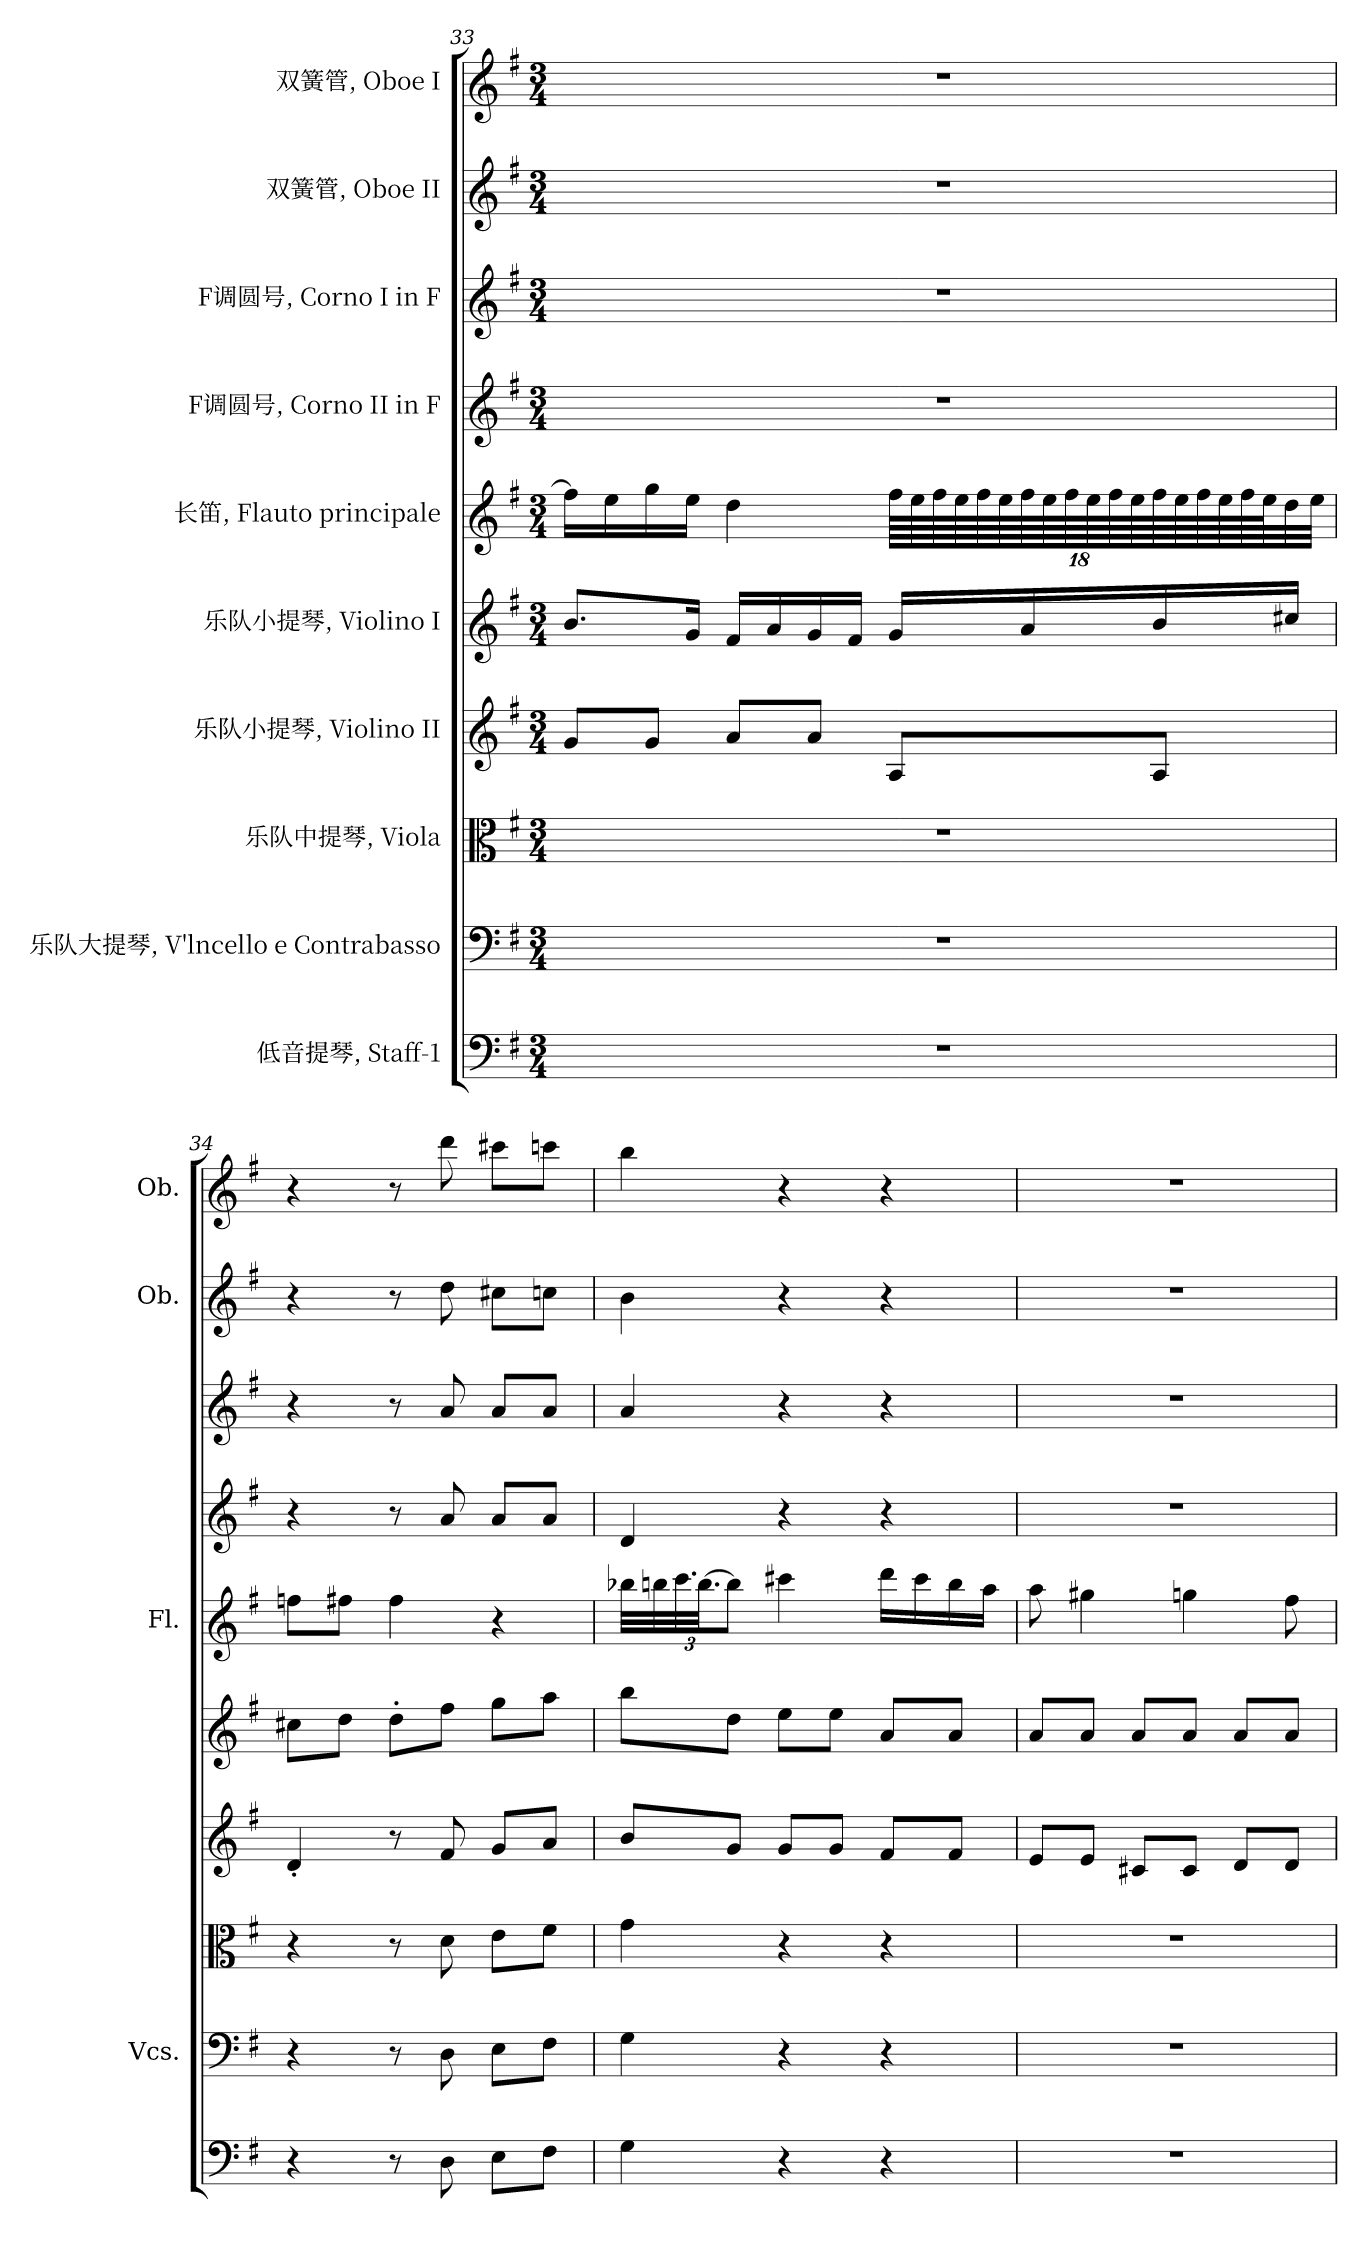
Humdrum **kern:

**kern	**kern	**kern	**kern	**kern	**kern	**kern	**kern	**kern	**kern
*part10	*part9	*part8	*part7	*part6	*part5	*part4	*part3	*part2	*part1
*staff10	*staff9	*staff8	*staff7	*staff6	*staff5	*staff4	*staff3	*staff2	*staff1
*I"低音提琴, Staff-1	*I"乐队大提琴, V'lncello e Contrabasso	*I"乐队中提琴, Viola	*I"乐队小提琴, Violino II	*I"乐队小提琴, Violino I	*I"长笛, Flauto principale	*I"F调圆号, Corno II in F	*I"F调圆号, Corno I in F	*I"双簧管, Oboe II	*I"双簧管, Oboe I
*	*I'Vcs.	*	*	*	*I'Fl.	*	*	*I'Ob.	*I'Ob.
!!LO:PB:g=z
*clefF4	*clefF4	*clefC3	*clefG2	*clefG2	*clefG2	*clefG2	*clefG2	*clefG2	*clefG2
*ITrd7c12	*	*	*	*	*	*ITrd4c7	*ITrd4c7	*	*
*k[f#]	*k[f#]	*k[f#]	*k[f#]	*k[f#]	*k[f#]	*k[]	*k[]	*k[f#]	*k[f#]
*M3/4	*M3/4	*M3/4	*M3/4	*M3/4	*M3/4	*M3/4	*M3/4	*M3/4	*M3/4
=33	=33	=33	=33	=33	=33	=33	=33	=33	=33
2.r	2.r	2.r	8g/L	8.b/L	16ff#\LL]	2.r	2.r	2.r	2.r
.	.	.	.	.	16ee\	.	.	.	.
.	.	.	8g/J	.	16gg\	.	.	.	.
.	.	.	.	16g/Jk	16ee\JJ	.	.	.	.
.	.	.	8a/L	16f#/LL	4dd\	.	.	.	.
.	.	.	.	16a/	.	.	.	.	.
.	.	.	8a/J	16g/	.	.	.	.	.
.	.	.	.	16f#/JJ	.	.	.	.	.
*	*	*	*	*	*Xbrackettup	*	*	*	*
.	.	.	8A/L	16g/LL	96ff#\LLLL	.	.	.	.
.	.	.	.	.	96ee\	.	.	.	.
.	.	.	.	.	96ff#\	.	.	.	.
.	.	.	.	.	96ee\	.	.	.	.
.	.	.	.	.	96ff#\	.	.	.	.
.	.	.	.	.	96ee\	.	.	.	.
.	.	.	.	16a/	96ff#\	.	.	.	.
.	.	.	.	.	96ee\	.	.	.	.
.	.	.	.	.	96ff#\	.	.	.	.
.	.	.	.	.	96ee\	.	.	.	.
.	.	.	.	.	96ff#\	.	.	.	.
.	.	.	.	.	96ee\	.	.	.	.
.	.	.	8A/J	16b/	96ff#\	.	.	.	.
.	.	.	.	.	96ee\	.	.	.	.
.	.	.	.	.	96ff#\	.	.	.	.
.	.	.	.	.	96ee\	.	.	.	.
.	.	.	.	.	96ff#\	.	.	.	.
.	.	.	.	.	96ee\J	.	.	.	.
.	.	.	.	16cc#X/JJ	32dd\	.	.	.	.
.	.	.	.	.	32ee\JJJ	.	.	.	.
=34	=34	=34	=34	=34	=34	=34	=34	=34	=34
4r	4r	4r	4d'/	8cc#X\L	8ffn\L	4r	4r	4r	4r
.	.	.	.	8dd\J	8ff#X\J	.	.	.	.
8r	8r	8r	8r	8dd'\L	4ff#\	8r	8r	8r	8r
8DD\	8D\	8d\	8f#/	8ff#\J	.	8d/	8d/	8dd\	8ddd\
8EE\L	8E\L	8e\L	8g/L	8gg\L	4r	8d/L	8d/L	8cc#X\L	8ccc#X\L
8FF#\J	8F#\J	8f#\J	8a/J	8aa\J	.	8d/J	8d/J	8ccn\J	8cccn\J
!!LO:PB:g=z
=35	=35	=35	=35	=35	=35	=35	=35	=35	=35
4GG\	4G\	4g\	8b/L	8bb\L	32bb-X\LLL	4G/	4d/	4b\	4bb\
.	.	.	.	.	32bbn\	.	.	.	.
.	.	.	.	.	48.ccc\	.	.	.	.
.	.	.	.	.	[48.bb\JJ	.	.	.	.
.	.	.	8g/J	8dd\J	8bb\J]	.	.	.	.
4r	4r	4r	8g/L	8ee\L	4ccc#X\	4r	4r	4r	4r
.	.	.	8g/J	8ee\J	.	.	.	.	.
4r	4r	4r	8f#/L	8a/L	16ddd\LL	4r	4r	4r	4r
.	.	.	.	.	16ccc#\	.	.	.	.
.	.	.	8f#/J	8a/J	16bb\	.	.	.	.
.	.	.	.	.	16aa\JJ	.	.	.	.
=36	=36	=36	=36	=36	=36	=36	=36	=36	=36
2.r	2.r	2.r	8e/L	8a/L	8aa\	2.r	2.r	2.r	2.r
.	.	.	8e/J	8a/J	4gg#X\	.	.	.	.
.	.	.	8c#X/L	8a/L	.	.	.	.	.
.	.	.	8c#/J	8a/J	4ggn\	.	.	.	.
.	.	.	8d/L	8a/L	.	.	.	.	.
.	.	.	8d/J	8a/J	8ff#\	.	.	.	.
=	=	=	=	=	=	=	=	=	=
*-	*-	*-	*-	*-	*-	*-	*-	*-	*-
